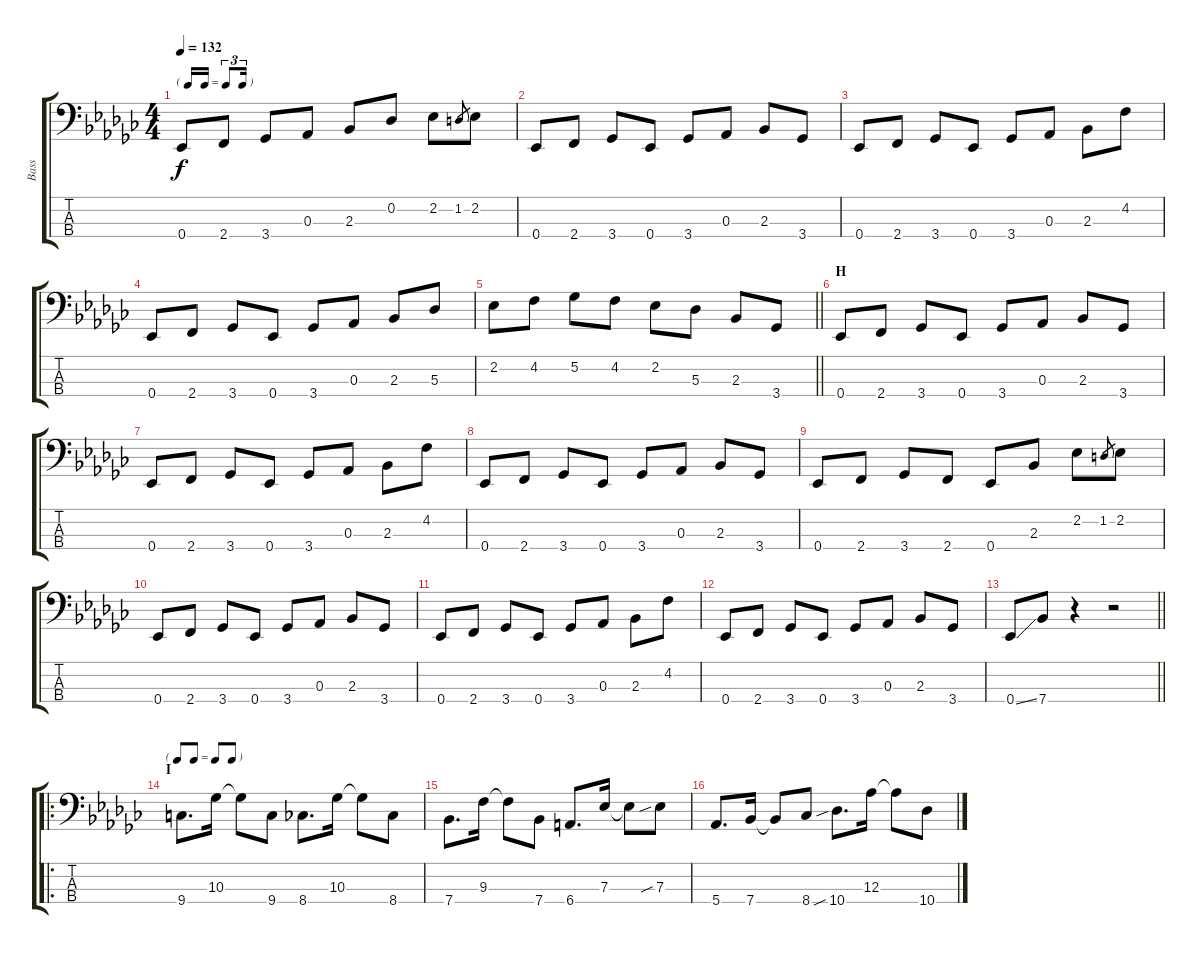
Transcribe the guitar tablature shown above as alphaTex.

\track ("Bass" "Bass") {instrument electricbassfinger}
\staff {score tabs}
\tuning (Gb2 Db2 Ab1 Eb1) {hide}
\ts (4 4)
\tf triplet16th
\tempo 132
\clef f4
\ks gb
0.4.8{dy f} 2.4.8 3.4.8 0.3.8 2.3.8 0.2.8 2.2.8 1.2.8{gr} 2.2.8 |
0.4.8 2.4.8 3.4.8 0.4.8 3.4.8 0.3.8 2.3.8 3.4.8 |
0.4.8 2.4.8 3.4.8 0.4.8 3.4.8 0.3.8 2.3.8 4.2.8 |
0.4.8 2.4.8 3.4.8 0.4.8 3.4.8 0.3.8 2.3.8 5.3.8 |
\barLineRight lightlight
2.2.8 4.2.8 5.2.8 4.2.8 2.2.8 5.3.8 2.3.8 3.4.8 |
\section ("" "H")
0.4.8 2.4.8 3.4.8 0.4.8 3.4.8 0.3.8 2.3.8 3.4.8 |
0.4.8 2.4.8 3.4.8 0.4.8 3.4.8 0.3.8 2.3.8 4.2.8 |
0.4.8 2.4.8 3.4.8 0.4.8 3.4.8 0.3.8 2.3.8 3.4.8 |
0.4.8 2.4.8 3.4.8 2.4.8 0.4.8 2.3.8 2.2.8 1.2.8{gr} 2.2.8 |
0.4.8 2.4.8 3.4.8 0.4.8 3.4.8 0.3.8 2.3.8 3.4.8 |
0.4.8 2.4.8 3.4.8 0.4.8 3.4.8 0.3.8 2.3.8 4.2.8 |
0.4.8 2.4.8 3.4.8 0.4.8 3.4.8 0.3.8 2.3.8 3.4.8 |
\barLineRight lightlight
0.4{ss}.8 7.4.8 r.4 r.2 |
\ro
\tf none
\section ("" "I")
9.4.8{d} 10.3.16 10.3{t}.8 9.4.8 8.4.8{d} 10.3.16 10.3{t}.8 8.4.8 |
7.4.8{d} 9.3.16 9.3{t}.8 7.4.8 6.4.8{d} 7.3.16 7.3{t}.8 7.3{sib}.8 |
5.4.8{d} 7.4.16 7.4{t}.8 8.4.8 10.4{sib}.8{d} 12.3.16 12.3{t}.8 10.4.8
